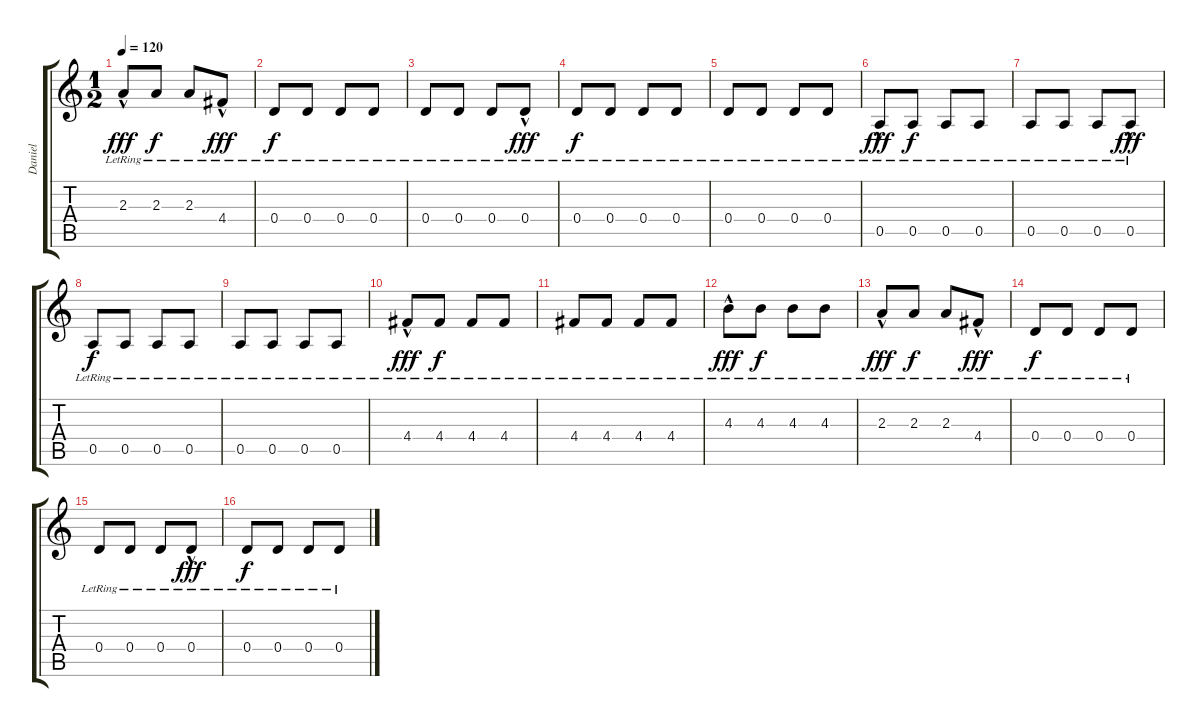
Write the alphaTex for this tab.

\track ("Daniel" "Daniel") {instrument overdrivenguitar}
\staff {score tabs}
\tuning (E4 B3 G3 D3 A2 E2) {hide}
\ts (1 2)
\tempo 120
\clef g2
\ks c
2.3{hac lr}.8{dy fff} 2.3{lr}.8{dy f} 2.3{lr}.8 4.4{hac lr}.8{dy fff} |
0.4{lr}.8{dy f} 0.4{lr}.8 0.4{lr}.8 0.4{lr}.8 |
0.4{lr}.8 0.4{lr}.8 0.4{lr}.8 0.4{hac lr}.8{dy fff} |
0.4{lr}.8{dy f} 0.4{lr}.8 0.4{lr}.8 0.4{lr}.8 |
0.4{lr}.8 0.4{lr}.8 0.4{lr}.8 0.4{lr}.8 |
0.5{hac lr}.8{dy fff} 0.5{lr}.8{dy f} 0.5{lr}.8 0.5{lr}.8 |
0.5{lr}.8 0.5{lr}.8 0.5{lr}.8 0.5{hac lr}.8{dy fff} |
0.5{lr}.8{dy f} 0.5{lr}.8 0.5{lr}.8 0.5{lr}.8 |
0.5{lr}.8 0.5{lr}.8 0.5{lr}.8 0.5{lr}.8 |
4.4{hac lr}.8{dy fff} 4.4{lr}.8{dy f} 4.4{lr}.8 4.4{lr}.8 |
4.4{lr}.8 4.4{lr}.8 4.4{lr}.8 4.4{lr}.8 |
4.3{hac lr}.8{dy fff} 4.3{lr}.8{dy f} 4.3{lr}.8 4.3{lr}.8 |
2.3{hac lr}.8{dy fff} 2.3{lr}.8{dy f} 2.3{lr}.8 4.4{hac lr}.8{dy fff} |
0.4{lr}.8{dy f} 0.4{lr}.8 0.4{lr}.8 0.4{lr}.8 |
0.4{lr}.8 0.4{lr}.8 0.4{lr}.8 0.4{hac lr}.8{dy fff} |
0.4{lr}.8{dy f} 0.4{lr}.8 0.4{lr}.8 0.4{lr}.8
